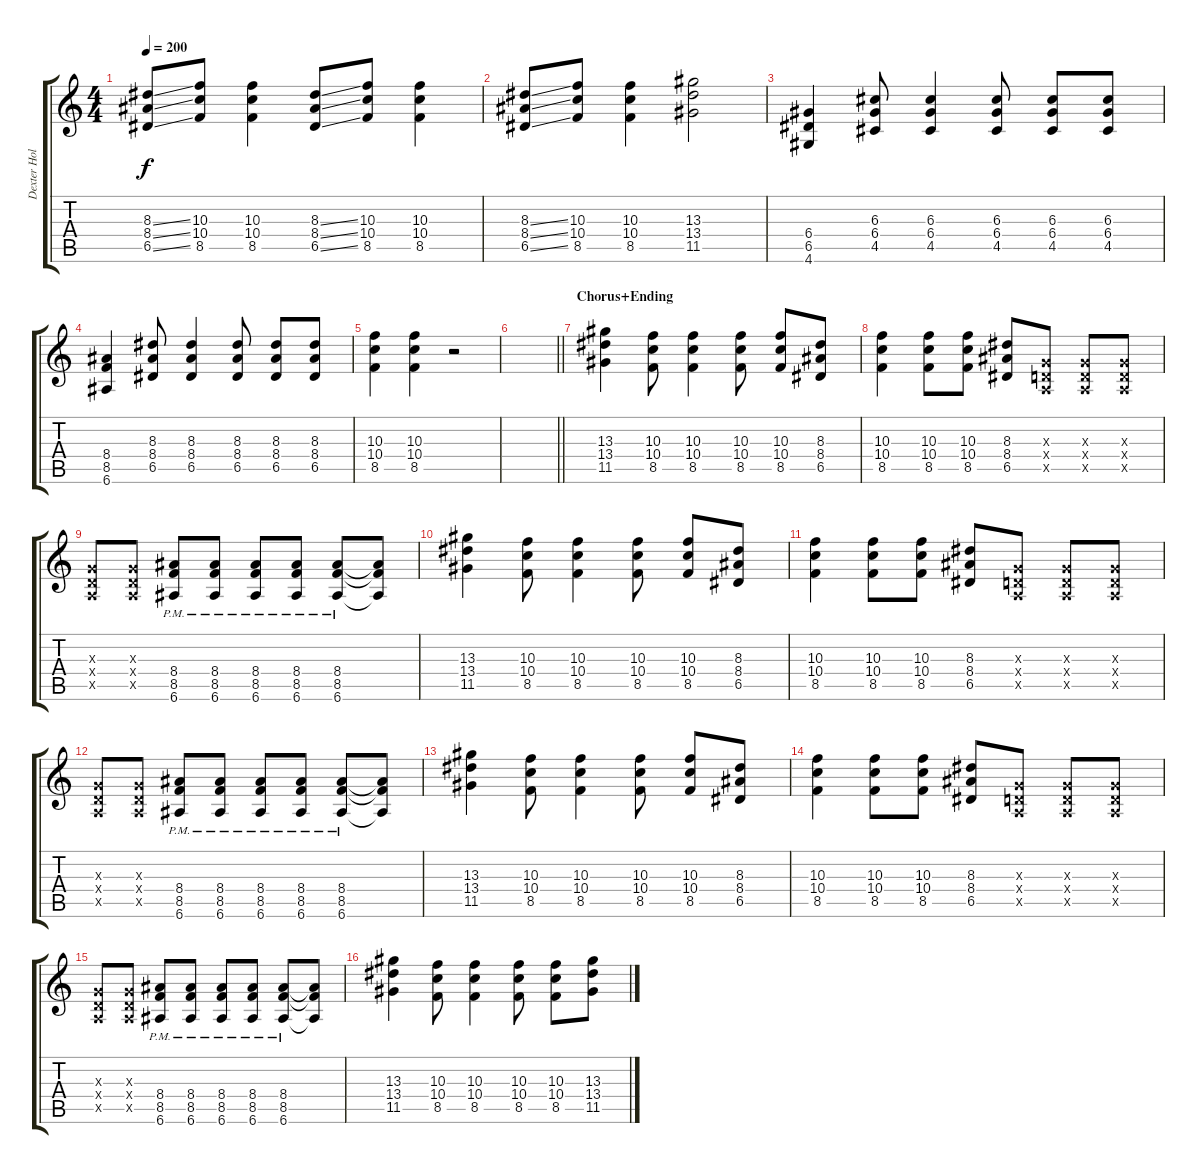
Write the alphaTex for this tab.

\track ("Dexter Holland" "Dexter Hol") {instrument distortionguitar}
\staff {score tabs}
\tuning (E4 B3 G3 D3 A2 E2) {hide}
\ts (4 4)
\tempo 200
\clef g2
\ks c
(8.3{ss} 8.4{ss} 6.5{ss}).8{dy f} (10.3 10.4 8.5).8 (10.3 10.4 8.5).4 (8.3{ss} 8.4{ss} 6.5{ss}).8 (10.3 10.4 8.5).8 (10.3 10.4 8.5).4 |
(8.3{ss} 8.4{ss} 6.5{ss}).8 (10.3 10.4 8.5).8 (10.3 10.4 8.5).4 (13.3 13.4 11.5).2 |
(6.4 6.5 4.6).4 (6.3 6.4 4.5).8 (6.3 6.4 4.5).4 (6.3 6.4 4.5).8 (6.3 6.4 4.5).8 (6.3 6.4 4.5).8 |
(8.4 8.5 6.6).4 (8.3 8.4 6.5).8 (8.3 8.4 6.5).4 (8.3 8.4 6.5).8 (8.3 8.4 6.5).8 (8.3 8.4 6.5).8 |
(10.3 10.4 8.5).4 (10.3 10.4 8.5).4 r.2 |
\barLineRight lightlight
|
\section ("" "Chorus+Ending")
(13.3 13.4 11.5).4 (10.3 10.4 8.5).8 (10.3 10.4 8.5).4 (10.3 10.4 8.5).8 (10.3 10.4 8.5).8 (8.3 8.4 6.5).8 |
(10.3 10.4 8.5).4 (10.3 10.4 8.5).8 (10.3 10.4 8.5).8 (8.3 8.4 6.5).8 (0.3{x} 0.4{x} 0.5{x}).8 (0.3{x} 0.4{x} 0.5{x}).8 (0.3{x} 0.4{x} 0.5{x}).8 |
(0.3{x} 0.4{x} 0.5{x}).8 (0.3{x} 0.4{x} 0.5{x}).8 (8.4{pm} 8.5{pm} 6.6{pm}).8 (8.4{pm} 8.5{pm} 6.6{pm}).8 (8.4{pm} 8.5{pm} 6.6{pm}).8 (8.4{pm} 8.5{pm} 6.6{pm}).8 (8.4{pm} 8.5{pm} 6.6{pm}).8 (8.4{t} 8.5{t} 6.6{t}).8 |
(13.3 13.4 11.5).4 (10.3 10.4 8.5).8 (10.3 10.4 8.5).4 (10.3 10.4 8.5).8 (10.3 10.4 8.5).8 (8.3 8.4 6.5).8 |
(10.3 10.4 8.5).4 (10.3 10.4 8.5).8 (10.3 10.4 8.5).8 (8.3 8.4 6.5).8 (0.3{x} 0.4{x} 0.5{x}).8 (0.3{x} 0.4{x} 0.5{x}).8 (0.3{x} 0.4{x} 0.5{x}).8 |
(0.3{x} 0.4{x} 0.5{x}).8 (0.3{x} 0.4{x} 0.5{x}).8 (8.4{pm} 8.5{pm} 6.6{pm}).8 (8.4{pm} 8.5{pm} 6.6{pm}).8 (8.4{pm} 8.5{pm} 6.6{pm}).8 (8.4{pm} 8.5{pm} 6.6{pm}).8 (8.4{pm} 8.5{pm} 6.6{pm}).8 (8.4{t} 8.5{t} 6.6{t}).8 |
(13.3 13.4 11.5).4 (10.3 10.4 8.5).8 (10.3 10.4 8.5).4 (10.3 10.4 8.5).8 (10.3 10.4 8.5).8 (8.3 8.4 6.5).8 |
(10.3 10.4 8.5).4 (10.3 10.4 8.5).8 (10.3 10.4 8.5).8 (8.3 8.4 6.5).8 (0.3{x} 0.4{x} 0.5{x}).8 (0.3{x} 0.4{x} 0.5{x}).8 (0.3{x} 0.4{x} 0.5{x}).8 |
(0.3{x} 0.4{x} 0.5{x}).8 (0.3{x} 0.4{x} 0.5{x}).8 (8.4{pm} 8.5{pm} 6.6{pm}).8 (8.4{pm} 8.5{pm} 6.6{pm}).8 (8.4{pm} 8.5{pm} 6.6{pm}).8 (8.4{pm} 8.5{pm} 6.6{pm}).8 (8.4{pm} 8.5{pm} 6.6{pm}).8 (8.4{t} 8.5{t} 6.6{t}).8 |
(13.3 13.4 11.5).4 (10.3 10.4 8.5).8 (10.3 10.4 8.5).4 (10.3 10.4 8.5).8 (10.3 10.4 8.5).8 (13.3 13.4 11.5).8
